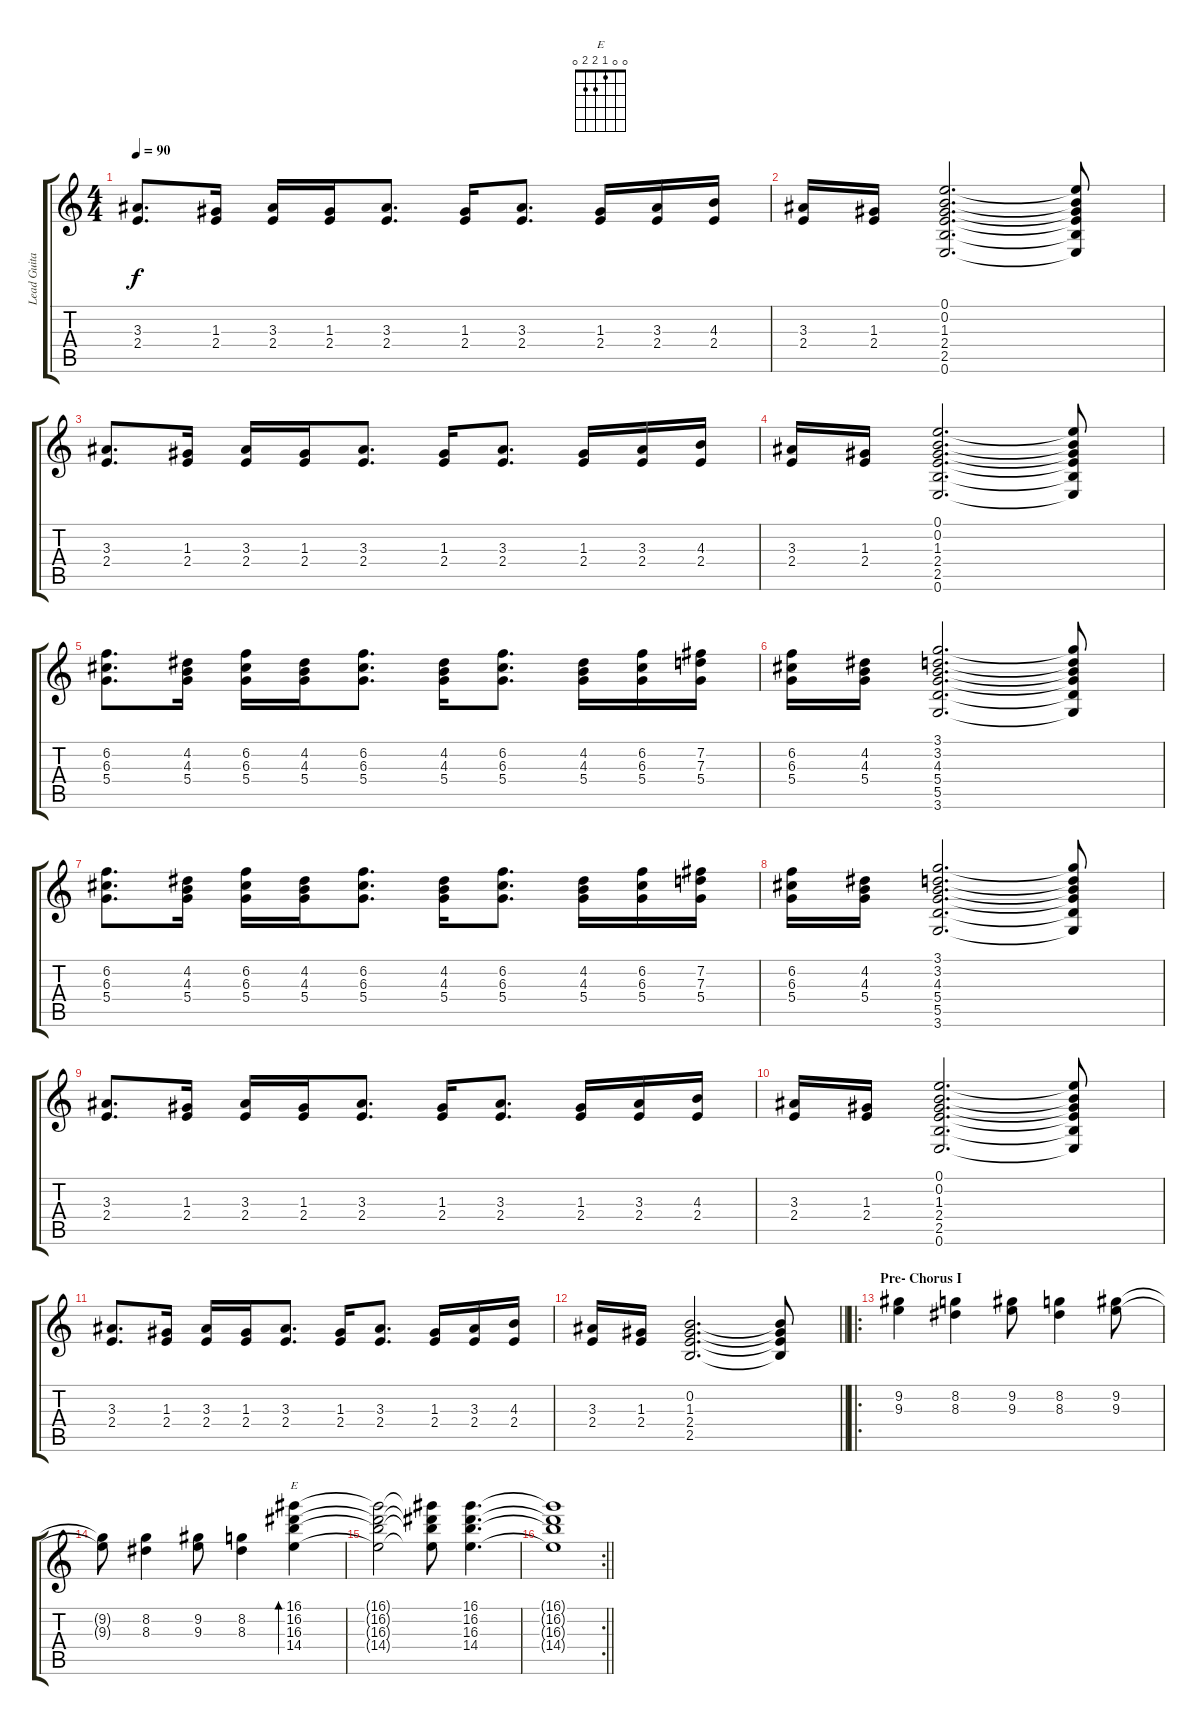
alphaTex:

\track ("Lead Guitar" "Lead Guita") {instrument distortionguitar}
\staff {score tabs}
\tuning (E4 B3 G3 D3 A2 E2) {hide}
\chord ("E" 0 0 1 2 2 0)
\ts (4 4)
\tempo 90
\clef g2
\ks c
(3.3 2.4).8{d dy f} (1.3 2.4).16 (3.3 2.4).16 (1.3 2.4).16 (3.3 2.4).8{d} (1.3 2.4).16 (3.3 2.4).8{d} (1.3 2.4).16 (3.3 2.4).16 (4.3 2.4).16 |
(3.3 2.4).16 (1.3 2.4).16 (0.1 0.2 1.3 2.4 2.5 0.6).2{d} (0.1{t} 0.2{t} 1.3{t} 2.4{t} 2.5{t} 0.6{t}).8 |
(3.3 2.4).8{d} (1.3 2.4).16 (3.3 2.4).16 (1.3 2.4).16 (3.3 2.4).8{d} (1.3 2.4).16 (3.3 2.4).8{d} (1.3 2.4).16 (3.3 2.4).16 (4.3 2.4).16 |
(3.3 2.4).16 (1.3 2.4).16 (0.1 0.2 1.3 2.4 2.5 0.6).2{d} (0.1{t} 0.2{t} 1.3{t} 2.4{t} 2.5{t} 0.6{t}).8 |
(6.2 6.3 5.4).8{d} (4.2 4.3 5.4).16 (6.2 6.3 5.4).16 (4.2 4.3 5.4).16 (6.2 6.3 5.4).8{d} (4.2 4.3 5.4).16 (6.2 6.3 5.4).8{d} (4.2 4.3 5.4).16 (6.2 6.3 5.4).16 (7.2 7.3 5.4).16 |
(6.2 6.3 5.4).16 (4.2 4.3 5.4).16 (3.1 3.2 4.3 5.4 5.5 3.6).2{d} (3.1{t} 3.2{t} 4.3{t} 5.4{t} 5.5{t} 3.6{t}).8 |
(6.2 6.3 5.4).8{d} (4.2 4.3 5.4).16 (6.2 6.3 5.4).16 (4.2 4.3 5.4).16 (6.2 6.3 5.4).8{d} (4.2 4.3 5.4).16 (6.2 6.3 5.4).8{d} (4.2 4.3 5.4).16 (6.2 6.3 5.4).16 (7.2 7.3 5.4).16 |
(6.2 6.3 5.4).16 (4.2 4.3 5.4).16 (3.1 3.2 4.3 5.4 5.5 3.6).2{d} (3.1{t} 3.2{t} 4.3{t} 5.4{t} 5.5{t} 3.6{t}).8 |
(3.3 2.4).8{d} (1.3 2.4).16 (3.3 2.4).16 (1.3 2.4).16 (3.3 2.4).8{d} (1.3 2.4).16 (3.3 2.4).8{d} (1.3 2.4).16 (3.3 2.4).16 (4.3 2.4).16 |
(3.3 2.4).16 (1.3 2.4).16 (0.1 0.2 1.3 2.4 2.5 0.6).2{d} (0.1{t} 0.2{t} 1.3{t} 2.4{t} 2.5{t} 0.6{t}).8 |
(3.3 2.4).8{d} (1.3 2.4).16 (3.3 2.4).16 (1.3 2.4).16 (3.3 2.4).8{d} (1.3 2.4).16 (3.3 2.4).8{d} (1.3 2.4).16 (3.3 2.4).16 (4.3 2.4).16 |
\barLineRight lightlight
(3.3 2.4).16 (1.3 2.4).16 (0.2 1.3 2.4 2.5).2{d} (0.2{t} 1.3{t} 2.4{t} 2.5{t}).8 |
\ro
\section ("" "Pre- Chorus I")
(9.2 9.3).4 (8.2 8.3).4 (9.2 9.3).8 (8.2 8.3).4 (9.2 9.3).8 |
(9.2{t} 9.3{t}).8 (8.2 8.3).4 (9.2 9.3).8 (8.2 8.3).4 (16.1 16.2 16.3 14.4).4{bd 120 ch "E"} |
(16.1{t} 16.2{t} 16.3{t} 14.4{t}).2 (16.1{t} 16.2{t} 16.3{t} 14.4{t}).8 (16.1 16.2 16.3 14.4).4{d} |
\rc 2
\barLineRight lightlight
(16.1{t} 16.2{t} 16.3{t} 14.4{t}).1
